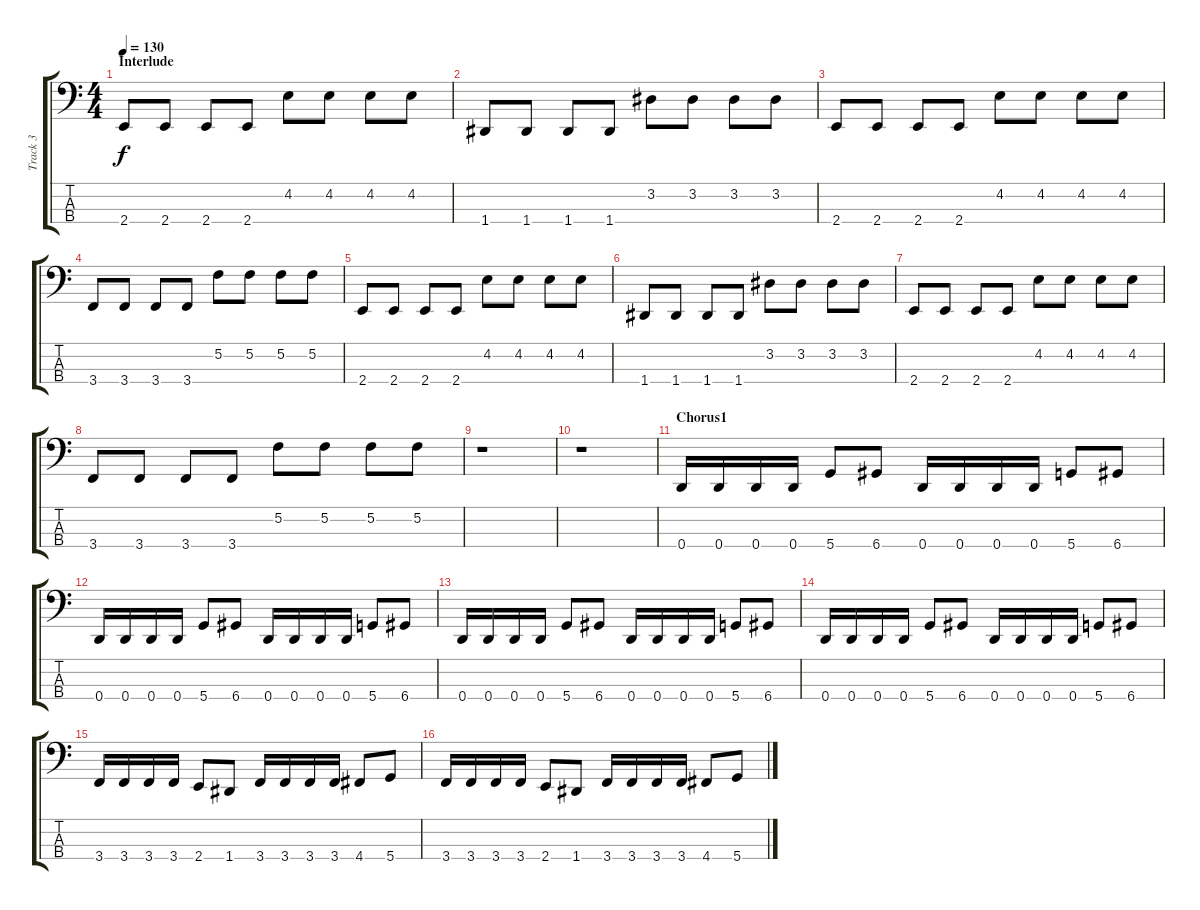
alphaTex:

\track ("Track 3" "Track 3") {instrument electricbasspick}
\staff {score tabs}
\tuning (F2 C2 G1 D1) {hide}
\ts (4 4)
\section ("" "Interlude")
\tempo 130
\clef f4
\ks c
2.4.8{dy f} 2.4.8 2.4.8 2.4.8 4.2.8 4.2.8 4.2.8 4.2.8 |
1.4.8 1.4.8 1.4.8 1.4.8 3.2.8 3.2.8 3.2.8 3.2.8 |
2.4.8 2.4.8 2.4.8 2.4.8 4.2.8 4.2.8 4.2.8 4.2.8 |
3.4.8 3.4.8 3.4.8 3.4.8 5.2.8 5.2.8 5.2.8 5.2.8 |
2.4.8 2.4.8 2.4.8 2.4.8 4.2.8 4.2.8 4.2.8 4.2.8 |
1.4.8 1.4.8 1.4.8 1.4.8 3.2.8 3.2.8 3.2.8 3.2.8 |
2.4.8 2.4.8 2.4.8 2.4.8 4.2.8 4.2.8 4.2.8 4.2.8 |
3.4.8 3.4.8 3.4.8 3.4.8 5.2.8 5.2.8 5.2.8 5.2.8 |
r.1 |
r.1 |
\section ("" "Chorus1")
0.4.16 0.4.16 0.4.16 0.4.16 5.4.8 6.4.8 0.4.16 0.4.16 0.4.16 0.4.16 5.4.8 6.4.8 |
0.4.16 0.4.16 0.4.16 0.4.16 5.4.8 6.4.8 0.4.16 0.4.16 0.4.16 0.4.16 5.4.8 6.4.8 |
0.4.16 0.4.16 0.4.16 0.4.16 5.4.8 6.4.8 0.4.16 0.4.16 0.4.16 0.4.16 5.4.8 6.4.8 |
0.4.16 0.4.16 0.4.16 0.4.16 5.4.8 6.4.8 0.4.16 0.4.16 0.4.16 0.4.16 5.4.8 6.4.8 |
3.4.16 3.4.16 3.4.16 3.4.16 2.4.8 1.4.8 3.4.16 3.4.16 3.4.16 3.4.16 4.4.8 5.4.8 |
3.4.16 3.4.16 3.4.16 3.4.16 2.4.8 1.4.8 3.4.16 3.4.16 3.4.16 3.4.16 4.4.8 5.4.8
